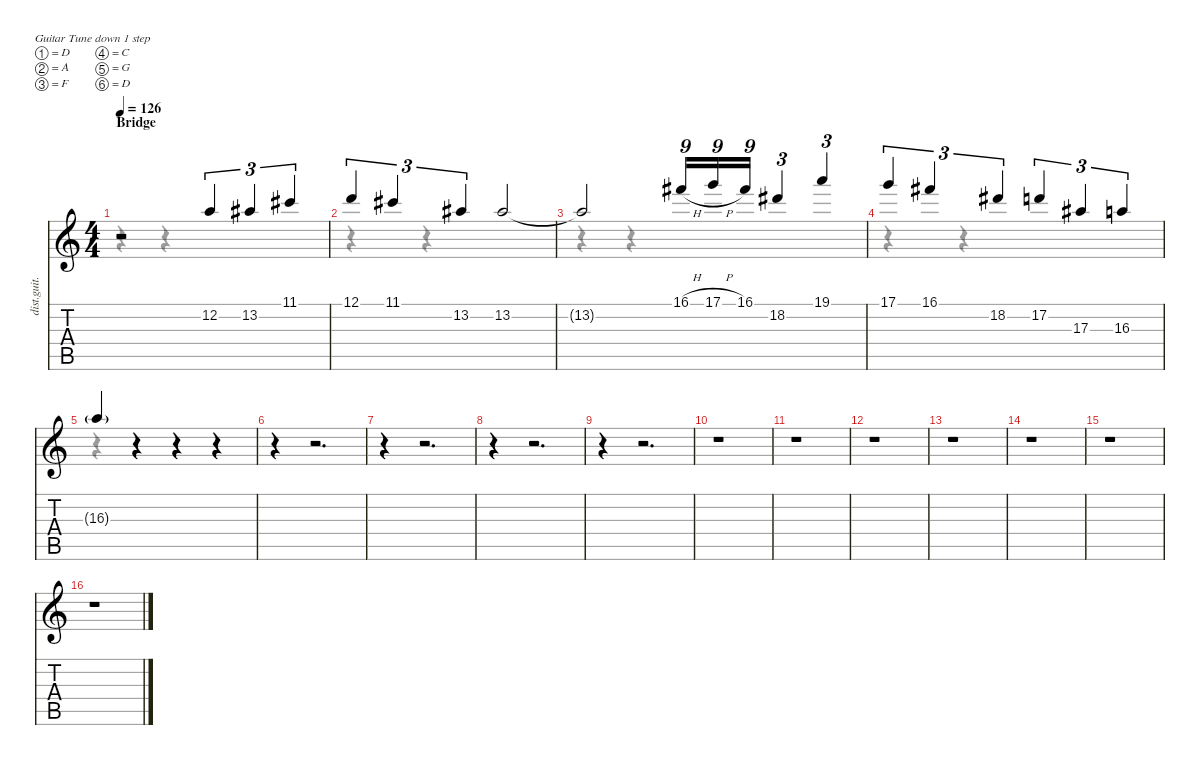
\defaultSystemsLayout 4
\hideDynamics
\bracketExtendMode nobrackets
\track ("Lead Harmony" "dist.guit.") {instrument distortionguitar}
\staff {score tabs}
\tuning (D4 A3 F3 C3 G2 D2)
\voice
\ts (4 4)
\section ("" "Bridge")
\tempo 126
\clef g2
\ks c
r.2{dy f} 12.2.4{tu (3 2)} 13.2{acc #}.4{tu (3 2)} 11.1{acc #}.4{tu (3 2)} |
12.1.4{tu (3 2)} 11.1{acc #}.4{tu (3 2)} 13.2{acc #}.4{tu (3 2)} 13.2{acc #}.2 |
13.2{t acc #}.2 16.1{h acc #}.16{tu (9 8)} 17.1{h}.16{tu (9 8)} 16.1{acc #}.16{tu (9 8)} 18.2{acc #}.4{tu (3 2)} 19.1.4{tu (3 2)} |
17.1.4{tu (3 2)} 16.1{acc #}.4{tu (3 2)} 18.2{acc #}.4{tu (3 2)} 17.2.4{tu (3 2)} 17.3{acc #}.4{tu (3 2)} 16.3.4{tu (3 2)} |
16.3{g}.4{dy fff} r.4 r.4 r.4 |
r.4 r.2{d} |
r.4 r.2{d} |
r.4 r.2{d} |
r.4 r.2{d} |
r.1 |
r.1 |
r.1 |
r.1 |
r.1 |
r.1 |
r.1
\voice
\clef g2
\ottava regular
\simile none
\ks c
r.4{dy mf} r.4 |
r.4 r.4 |
r.4 r.4 |
r.4 r.4 |
r.4 r.4 |
|
|
|
|
|
|
|
|
|
|
